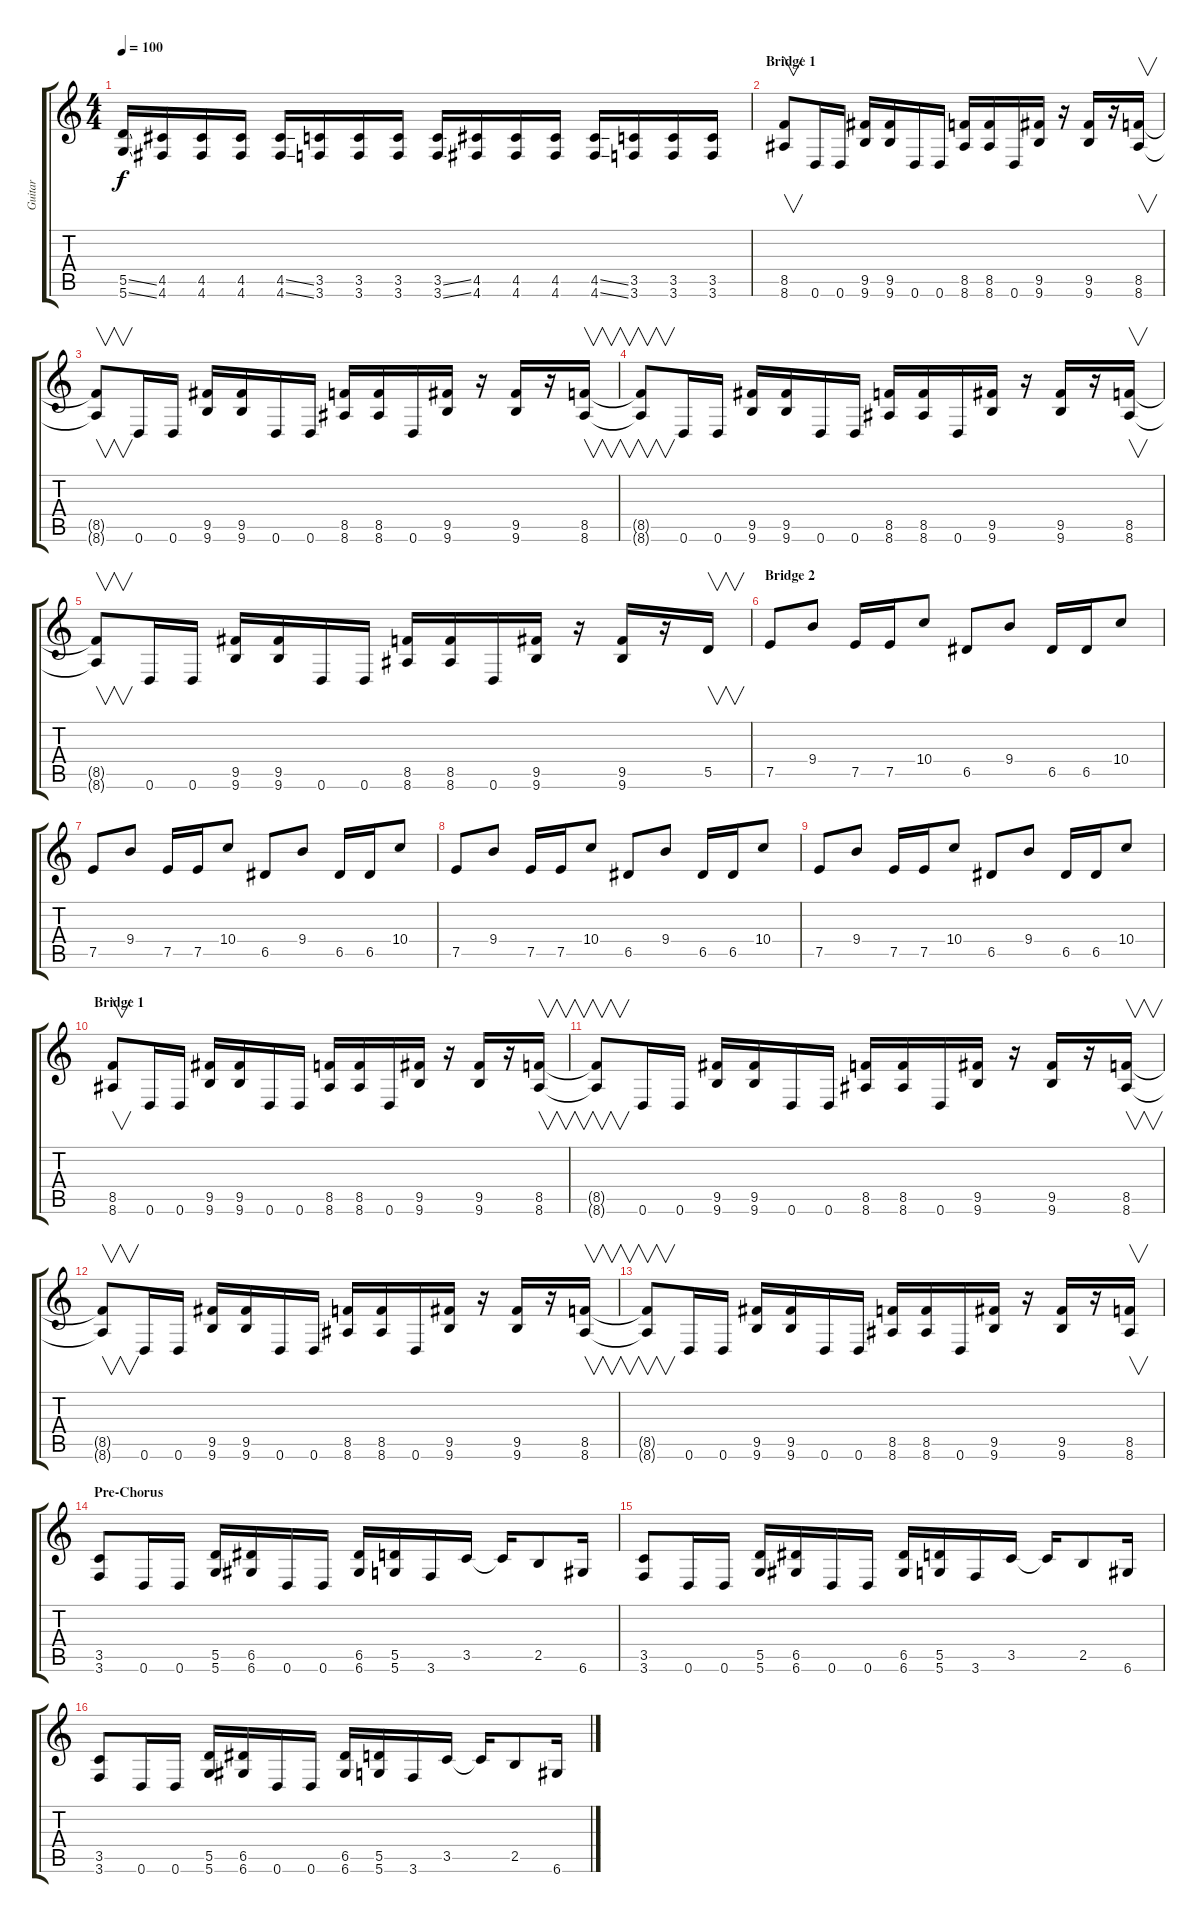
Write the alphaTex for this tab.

\track ("Guitar" "Guitar") {instrument distortionguitar}
\staff {score tabs}
\tuning (E4 B3 G3 D3 A2 D2) {hide}
\ts (4 4)
\tempo 100
\clef g2
\ks c
(5.5{ss} 5.6{ss}).16{dy f} (4.5 4.6).16 (4.5 4.6).16 (4.5 4.6).16 (4.5{ss} 4.6{ss}).16 (3.5 3.6).16 (3.5 3.6).16 (3.5 3.6).16 (3.5{ss} 3.6{ss}).16 (4.5 4.6).16 (4.5 4.6).16 (4.5 4.6).16 (4.5{ss} 4.6{ss}).16 (3.5 3.6).16 (3.5 3.6).16 (3.5 3.6).16 |
\section ("" "Bridge 1")
(8.5 8.6).8{v} 0.6.16 0.6.16 (9.5 9.6).16 (9.5 9.6).16 0.6.16 0.6.16 (8.5 8.6).16 (8.5 8.6).16 0.6.16 (9.5 9.6).16 r.16 (9.5 9.6).16 r.16 (8.5 8.6).16{v} |
(8.5{t} 8.6{t}).8{v} 0.6.16 0.6.16 (9.5 9.6).16 (9.5 9.6).16 0.6.16 0.6.16 (8.5 8.6).16 (8.5 8.6).16 0.6.16 (9.5 9.6).16 r.16 (9.5 9.6).16 r.16 (8.5 8.6).16{v} |
(8.5{t} 8.6{t}).8{v} 0.6.16 0.6.16 (9.5 9.6).16 (9.5 9.6).16 0.6.16 0.6.16 (8.5 8.6).16 (8.5 8.6).16 0.6.16 (9.5 9.6).16 r.16 (9.5 9.6).16 r.16 (8.5 8.6).16{v} |
(8.5{t} 8.6{t}).8{v} 0.6.16 0.6.16 (9.5 9.6).16 (9.5 9.6).16 0.6.16 0.6.16 (8.5 8.6).16 (8.5 8.6).16 0.6.16 (9.5 9.6).16 r.16 (9.5 9.6).16 r.16 5.5.16{v} |
\section ("" "Bridge 2")
7.5.8 9.4.8 7.5.16 7.5.16 10.4.8 6.5.8 9.4.8 6.5.16 6.5.16 10.4.8 |
7.5.8 9.4.8 7.5.16 7.5.16 10.4.8 6.5.8 9.4.8 6.5.16 6.5.16 10.4.8 |
7.5.8 9.4.8 7.5.16 7.5.16 10.4.8 6.5.8 9.4.8 6.5.16 6.5.16 10.4.8 |
7.5.8 9.4.8 7.5.16 7.5.16 10.4.8 6.5.8 9.4.8 6.5.16 6.5.16 10.4.8 |
\section ("" "Bridge 1")
(8.5 8.6).8{v} 0.6.16 0.6.16 (9.5 9.6).16 (9.5 9.6).16 0.6.16 0.6.16 (8.5 8.6).16 (8.5 8.6).16 0.6.16 (9.5 9.6).16 r.16 (9.5 9.6).16 r.16 (8.5 8.6).16{v} |
(8.5{t} 8.6{t}).8{v} 0.6.16 0.6.16 (9.5 9.6).16 (9.5 9.6).16 0.6.16 0.6.16 (8.5 8.6).16 (8.5 8.6).16 0.6.16 (9.5 9.6).16 r.16 (9.5 9.6).16 r.16 (8.5 8.6).16{v} |
(8.5{t} 8.6{t}).8{v} 0.6.16 0.6.16 (9.5 9.6).16 (9.5 9.6).16 0.6.16 0.6.16 (8.5 8.6).16 (8.5 8.6).16 0.6.16 (9.5 9.6).16 r.16 (9.5 9.6).16 r.16 (8.5 8.6).16{v} |
(8.5{t} 8.6{t}).8{v} 0.6.16 0.6.16 (9.5 9.6).16 (9.5 9.6).16 0.6.16 0.6.16 (8.5 8.6).16 (8.5 8.6).16 0.6.16 (9.5 9.6).16 r.16 (9.5 9.6).16 r.16 (8.5 8.6).16{v} |
\section ("" "Pre-Chorus")
(3.5 3.6).8 0.6.16 0.6.16 (5.5 5.6).16 (6.5 6.6).16 0.6.16 0.6.16 (6.5 6.6).16 (5.5 5.6).16 3.6.16 3.5.16 3.5{t}.16 2.5.8 6.6.16 |
(3.5 3.6).8 0.6.16 0.6.16 (5.5 5.6).16 (6.5 6.6).16 0.6.16 0.6.16 (6.5 6.6).16 (5.5 5.6).16 3.6.16 3.5.16 3.5{t}.16 2.5.8 6.6.16 |
(3.5 3.6).8 0.6.16 0.6.16 (5.5 5.6).16 (6.5 6.6).16 0.6.16 0.6.16 (6.5 6.6).16 (5.5 5.6).16 3.6.16 3.5.16 3.5{t}.16 2.5.8 6.6.16
